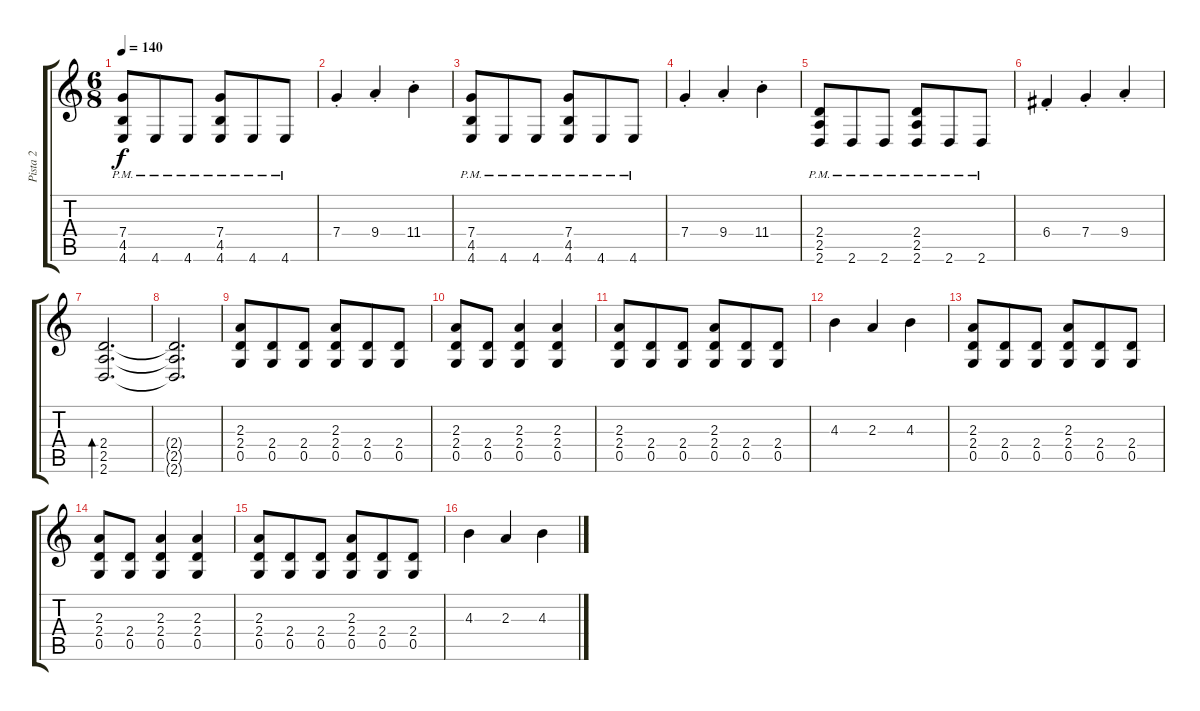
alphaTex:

\track ("Pista 2" "Pista 2") {instrument acousticguitarsteel}
\staff {score tabs}
\tuning (E4 C4 G3 C3 G2 C2) {hide}
\ts (6 8)
\tempo 140
\clef g2
\ks c
(7.4{pm} 4.5{pm} 4.6{pm}).8{dy f} 4.6{pm}.8 4.6{pm}.8 (7.4{pm} 4.5{pm} 4.6{pm}).8 4.6{pm}.8 4.6{pm}.8 |
7.4{st}.4 9.4{st}.4 11.4{st}.4 |
(7.4{pm} 4.5{pm} 4.6{pm}).8 4.6{pm}.8 4.6{pm}.8 (7.4{pm} 4.5{pm} 4.6{pm}).8 4.6{pm}.8 4.6{pm}.8 |
7.4{st}.4 9.4{st}.4 11.4{st}.4 |
(2.4{pm} 2.5{pm} 2.6{pm}).8 2.6{pm}.8 2.6{pm}.8 (2.4{pm} 2.5{pm} 2.6{pm}).8 2.6{pm}.8 2.6{pm}.8 |
6.4{st}.4 7.4{st}.4 9.4{st}.4 |
(2.4 2.5 2.6).2{d bd 240} |
(2.4{t} 2.5{t} 2.6{t}).2{d} |
(2.3 2.4 0.5).8 (2.4 0.5).8 (2.4 0.5).8 (2.3 2.4 0.5).8 (2.4 0.5).8 (2.4 0.5).8 |
(2.3 2.4 0.5).8 (2.4 0.5).8 (2.3 2.4 0.5).4 (2.3 2.4 0.5).4 |
(2.3 2.4 0.5).8 (2.4 0.5).8 (2.4 0.5).8 (2.3 2.4 0.5).8 (2.4 0.5).8 (2.4 0.5).8 |
4.3.4 2.3.4 4.3.4 |
(2.3 2.4 0.5).8 (2.4 0.5).8 (2.4 0.5).8 (2.3 2.4 0.5).8 (2.4 0.5).8 (2.4 0.5).8 |
(2.3 2.4 0.5).8 (2.4 0.5).8 (2.3 2.4 0.5).4 (2.3 2.4 0.5).4 |
(2.3 2.4 0.5).8 (2.4 0.5).8 (2.4 0.5).8 (2.3 2.4 0.5).8 (2.4 0.5).8 (2.4 0.5).8 |
4.3.4 2.3.4 4.3.4
